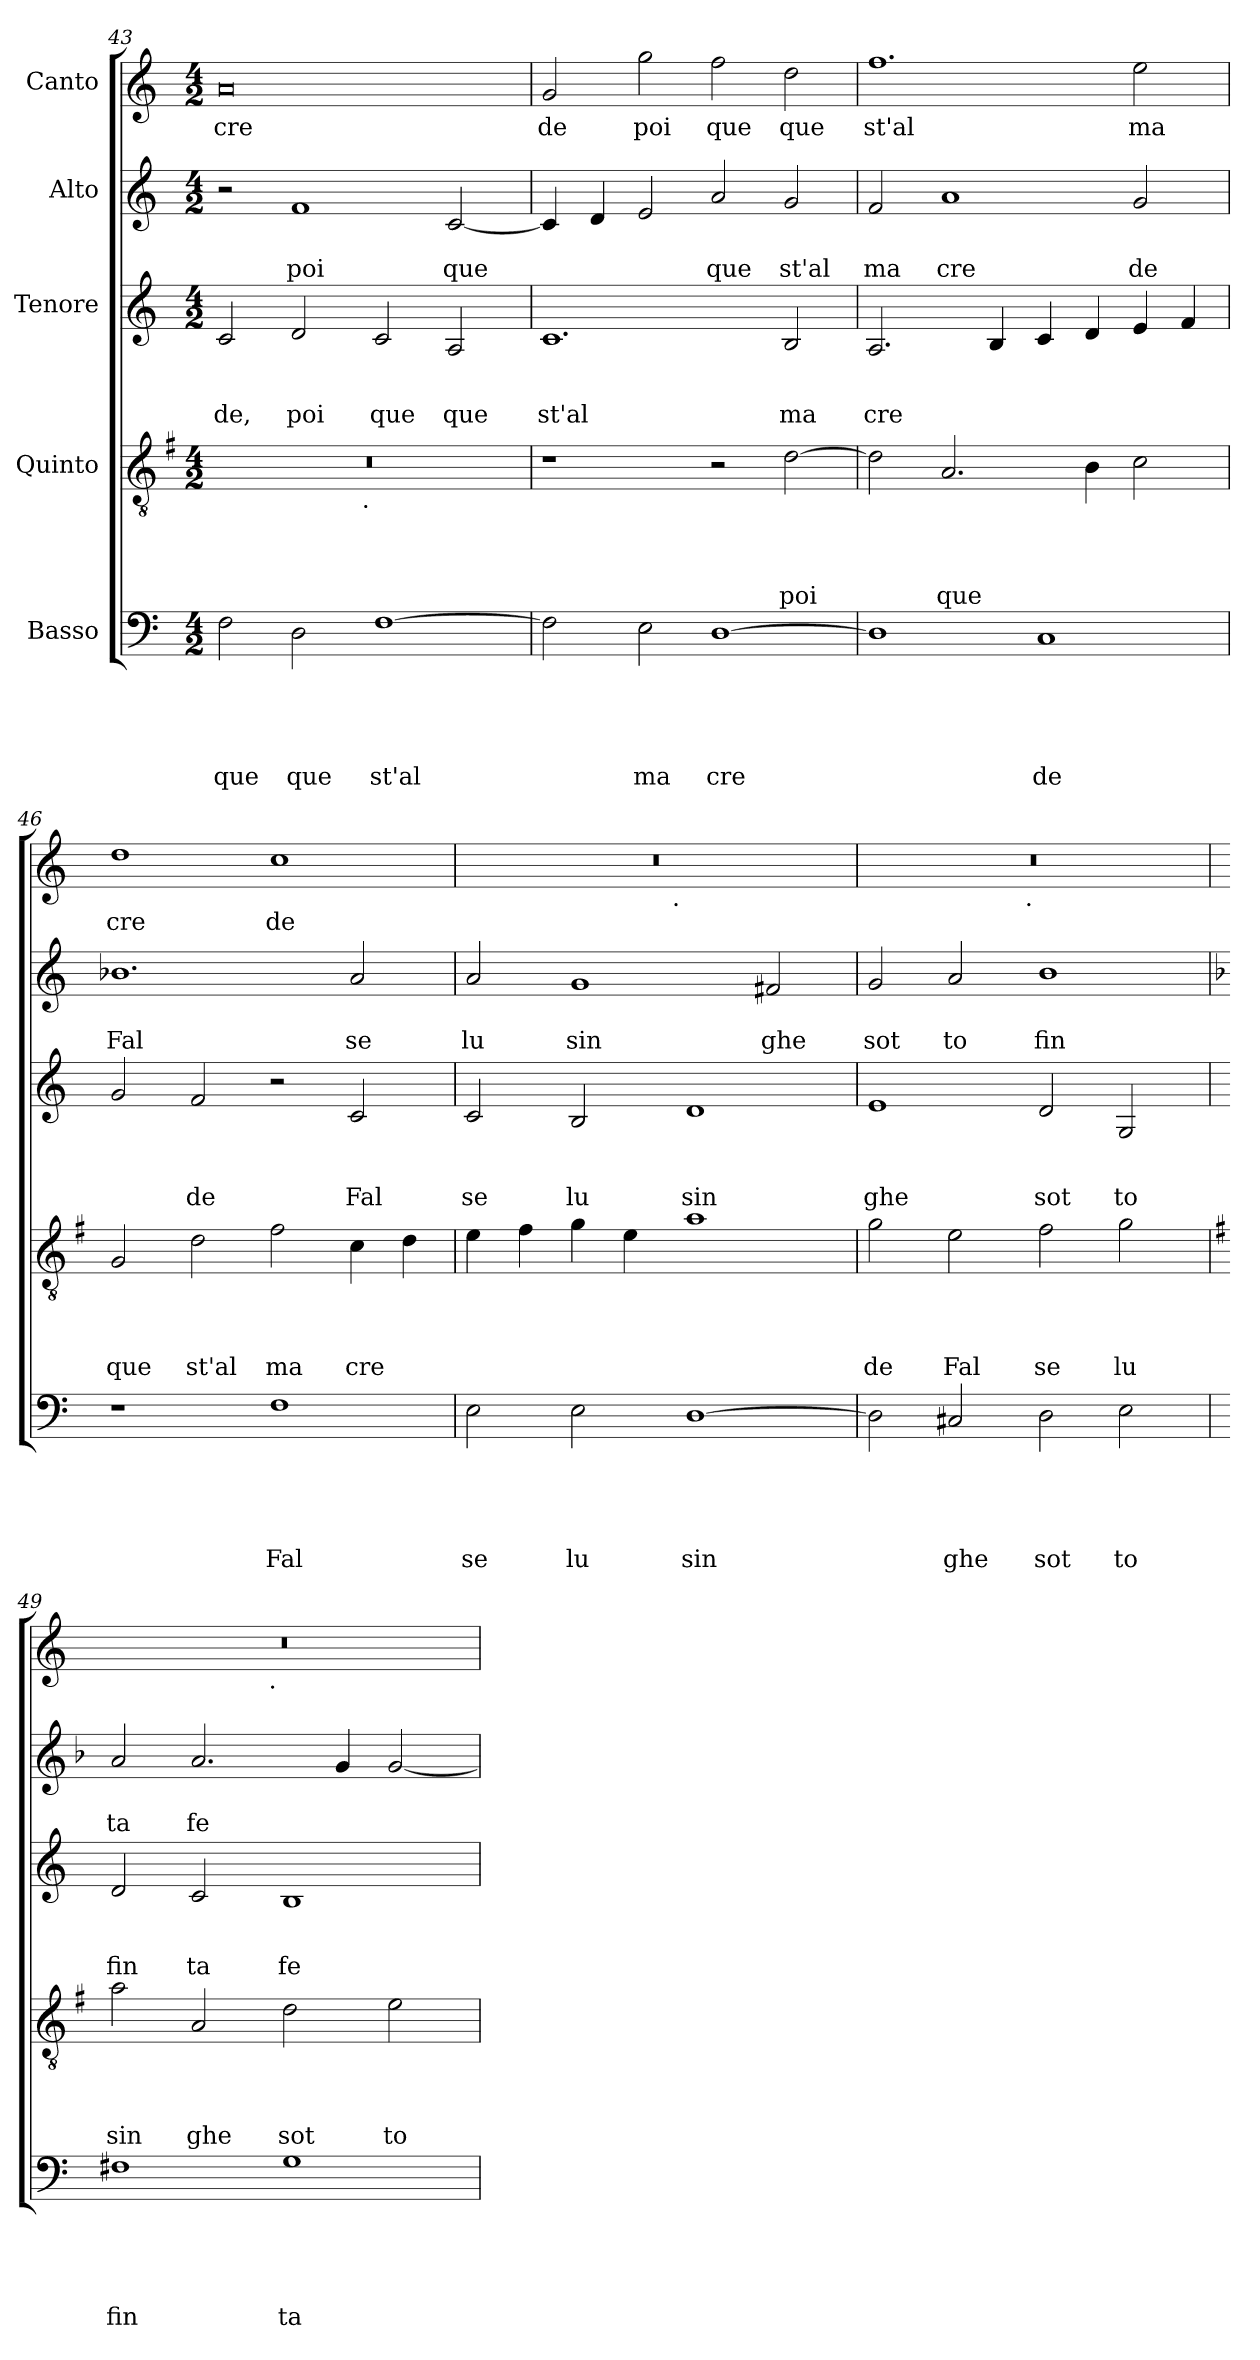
**kern	**text	**text	**text	**text	**text	**kern	**text	**text	**text	**text	**kern	**text	**text	**text	**kern	**text	**text	**kern	**text
*part5	*part5	*part5	*part5	*part5	*part5	*part4	*part4	*part4	*part4	*part4	*part3	*part3	*part3	*part3	*part2	*part2	*part2	*part1	*part1
*staff5	*staff5	*staff5	*staff5	*staff5	*staff5	*staff4	*staff4	*staff4	*staff4	*staff4	*staff3	*staff3	*staff3	*staff3	*staff2	*staff2	*staff2	*staff1	*staff1
*I"Basso	*	*	*	*	*	*I"Quinto	*	*	*	*	*I"Tenore	*	*	*	*I"Alto	*	*	*I"Canto	*
!!LO:PB:g=z
*clefF4	*	*	*	*	*	*clefGv2	*	*	*	*	*clefG2	*	*	*	*clefG2	*	*	*clefG2	*
*	*	*	*	*	*	*ITrd-3c-5	*	*	*	*	*	*	*	*	*	*	*	*	*
*k[]	*	*	*	*	*	*k[]	*	*	*	*	*k[]	*	*	*	*k[]	*	*	*k[]	*
*C:	*	*	*	*	*	*C:	*	*	*	*	*C:	*	*	*	*C:	*	*	*C:	*
*M4/2	*	*	*	*	*	*M4/2	*	*	*	*	*M4/2	*	*	*	*M4/2	*	*	*M4/2	*
=43	=43	=43	=43	=43	=43	=43	=43	=43	=43	=43	=43	=43	=43	=43	=43	=43	=43	=43	=43
!	!	!	!	!	!LO:LY:b	!	!	!	!	!	!	!	!	!LO:LY:b	!	!	!	!	!LO:LY:b
*	*	*	*	*	*	*^	*	*	*	*	*	*	*	*	*	*	*	*	*
2F\	.	.	.	.	que	0r	2ryy	.	.	.	.	2c/	.	.	-de,	2r	.	.	0a	cre
!	!	!	!	!	!LO:LY:b	!	!	!	!	!	!	!	!	!	!LO:LY:b	!	!	!LO:LY:b	!	!
2D\	.	.	.	.	que	.	4...ryy	.	.	.	.	2d/	.	.	poi	1f	.	poi	.	.
!	!	!	!	!	!	!	!LO:TX:b:t=.	!	!	!	!	!	!	!	!	!	!	!	!	!
.	.	.	.	.	.	.	1ryy	.	.	.	.	.	.	.	.	.	.	.	.	.
!	!	!	!	!	!LO:LY:b	!	!	!	!	!	!	!	!	!	!LO:LY:b	!	!	!	!	!
[>1F	.	.	.	.	st'al	.	.	.	.	.	.	2c/	.	.	que	.	.	.	.	.
!	!	!	!	!	!	!	!	!	!	!	!	!	!	!	!LO:LY:b	!	!	!LO:LY:b	!	!
.	.	.	.	.	.	.	.	.	.	.	.	2A/	.	.	que	[<2c/	.	que	.	.
.	.	.	.	.	.	.	32ryy	.	.	.	.	.	.	.	.	.	.	.	.	.
=44	=44	=44	=44	=44	=44	=44	=44	=44	=44	=44	=44	=44	=44	=44	=44	=44	=44	=44	=44	=44
!	!	!	!	!	!	!	!	!	!	!	!	!	!	!	!LO:LY:b	!	!	!	!	!LO:LY:b
*	*	*	*	*	*	*v	*v	*	*	*	*	*	*	*	*	*	*	*	*	*
2F\]	.	.	.	.	.	1r	.	.	.	.	1.c	.	.	st'al	4c/]	.	.	2g/	de
.	.	.	.	.	.	.	.	.	.	.	.	.	.	.	4d/	.	.	.	.
!	!	!	!	!	!LO:LY:b	!	!	!	!	!	!	!	!	!	!	!	!	!	!LO:LY:b
2E\	.	.	.	.	ma	.	.	.	.	.	.	.	.	.	2e/	.	.	2gg\	poi
!	!	!	!	!	!LO:LY:b	!	!	!	!	!	!	!	!	!	!	!	!LO:LY:b	!	!LO:LY:b
[>1D	.	.	.	.	cre	2r	.	.	.	.	.	.	.	.	2a/	.	que	2ff\	que
!	!	!	!	!	!	!	!	!	!	!LO:LY:b	!	!	!	!LO:LY:b	!	!	!LO:LY:b	!	!LO:LY:b
.	.	.	.	.	.	[>2g\	.	.	.	poi	2B/	.	.	ma	2g/	.	st'al	2dd\	que
=45	=45	=45	=45	=45	=45	=45	=45	=45	=45	=45	=45	=45	=45	=45	=45	=45	=45	=45	=45
!	!	!	!	!	!	!	!	!	!	!	!	!	!	!LO:LY:b	!	!	!LO:LY:b	!	!LO:LY:b
1D]	.	.	.	.	.	2g\]	.	.	.	.	2.A/	.	.	cre	2f/	.	ma	1.ff	st'al
!	!	!	!	!	!	!	!	!	!	!LO:LY:b	!	!	!	!	!	!	!LO:LY:b	!	!
.	.	.	.	.	.	2.d/	.	.	.	que	.	.	.	.	1a	.	cre	.	.
.	.	.	.	.	.	.	.	.	.	.	4B/	.	.	.	.	.	.	.	.
!	!	!	!	!	!LO:LY:b	!	!	!	!	!	!	!	!	!	!	!	!	!	!
1C	.	.	.	.	de	.	.	.	.	.	4c/	.	.	.	.	.	.	.	.
.	.	.	.	.	.	4e\	.	.	.	.	4d/	.	.	.	.	.	.	.	.
!	!	!	!	!	!	!	!	!	!	!	!	!	!	!	!	!	!LO:LY:b	!	!LO:LY:b
.	.	.	.	.	.	2f\	.	.	.	.	4e/	.	.	.	2g/	.	de	2ee\	ma
.	.	.	.	.	.	.	.	.	.	.	4f/	.	.	.	.	.	.	.	.
=46	=46	=46	=46	=46	=46	=46	=46	=46	=46	=46	=46	=46	=46	=46	=46	=46	=46	=46	=46
!	!	!	!	!	!	!	!	!	!	!LO:LY:b	!	!	!	!	!	!	!LO:LY:b	!	!LO:LY:b
1r	.	.	.	.	.	2c/	.	.	.	que	2g/	.	.	.	1.b-X	.	Fal	1dd	cre
!	!	!	!	!	!	!	!	!	!	!LO:LY:b	!	!	!	!LO:LY:b	!	!	!	!	!
.	.	.	.	.	.	2g\	.	.	.	st'al	2f/	.	.	de	.	.	.	.	.
!	!	!	!	!	!LO:LY:b	!	!	!	!	!LO:LY:b	!	!	!	!	!	!	!	!	!LO:LY:b
1F	.	.	.	.	Fal	2b\	.	.	.	ma	2r	.	.	.	.	.	.	1cc	de
!	!	!	!	!	!	!	!	!	!	!LO:LY:b	!	!	!	!LO:LY:b	!	!	!LO:LY:b	!	!
.	.	.	.	.	.	4f\	.	.	.	cre	2c/	.	.	Fal	2a/	.	se	.	.
.	.	.	.	.	.	4g\	.	.	.	.	.	.	.	.	.	.	.	.	.
=47	=47	=47	=47	=47	=47	=47	=47	=47	=47	=47	=47	=47	=47	=47	=47	=47	=47	=47	=47
!	!	!	!	!	!LO:LY:b	!	!	!	!	!	!	!	!	!LO:LY:b	!	!	!LO:LY:b	!	!
*	*	*	*	*	*	*	*	*	*	*	*	*	*	*	*	*	*	*^	*
2E\	.	.	.	.	se	4a\	.	.	.	.	2c/	.	.	se	2a/	.	lu	0r	2ryy	.
.	.	.	.	.	.	4b\	.	.	.	.	.	.	.	.	.	.	.	.	.	.
!	!	!	!	!	!LO:LY:b	!	!	!	!	!	!	!	!	!LO:LY:b	!	!	!LO:LY:b	!	!	!
2E\	.	.	.	.	lu	4cc\	.	.	.	.	2B/	.	.	lu	1g	.	sin	.	4...ryy	.
.	.	.	.	.	.	4a\	.	.	.	.	.	.	.	.	.	.	.	.	.	.
!	!	!	!	!	!	!	!	!	!	!	!	!	!	!	!	!	!	!	!LO:TX:b:t=.	!
.	.	.	.	.	.	.	.	.	.	.	.	.	.	.	.	.	.	.	1ryy	.
!	!	!	!	!	!LO:LY:b	!	!	!	!	!	!	!	!	!LO:LY:b	!	!	!	!	!	!
[>1D	.	.	.	.	sin	1dd	.	.	.	.	1d	.	.	sin	.	.	.	.	.	.
!	!	!	!	!	!	!	!	!	!	!	!	!	!	!	!	!	!LO:LY:b	!	!	!
.	.	.	.	.	.	.	.	.	.	.	.	.	.	.	2f#X/	.	ghe	.	.	.
.	.	.	.	.	.	.	.	.	.	.	.	.	.	.	.	.	.	.	32ryy	.
=48	=48	=48	=48	=48	=48	=48	=48	=48	=48	=48	=48	=48	=48	=48	=48	=48	=48	=48	=48	=48
!	!	!	!	!	!	!	!	!	!	!LO:LY:b	!	!	!	!LO:LY:b	!	!	!LO:LY:b	!	!	!
2D\]	.	.	.	.	.	2cc\	.	.	.	de	1e	.	.	ghe	2g/	.	sot	0r	2ryy	.
!	!	!	!	!	!LO:LY:b	!	!	!	!	!LO:LY:b	!	!	!	!	!	!	!LO:LY:b	!	!	!
2C#X/	.	.	.	.	ghe	2a\	.	.	.	Fal	.	.	.	.	2a/	.	to	.	4...ryy	.
!	!	!	!	!	!	!	!	!	!	!	!	!	!	!	!	!	!	!	!LO:TX:b:t=.	!
.	.	.	.	.	.	.	.	.	.	.	.	.	.	.	.	.	.	.	1ryy	.
!	!	!	!	!	!LO:LY:b	!	!	!	!	!LO:LY:b	!	!	!	!LO:LY:b	!	!	!LO:LY:b	!	!	!
2D\	.	.	.	.	sot	2b\	.	.	.	se	2d/	.	.	sot	1b	.	fin	.	.	.
!	!	!	!	!	!LO:LY:b	!	!	!	!	!LO:LY:b	!	!	!	!LO:LY:b	!	!	!	!	!	!
2E\	.	.	.	.	to	2cc\	.	.	.	lu	2G/	.	.	to	.	.	.	.	.	.
.	.	.	.	.	.	.	.	.	.	.	.	.	.	.	.	.	.	.	32ryy	.
=49	=49	=49	=49	=49	=49	=49	=49	=49	=49	=49	=49	=49	=49	=49	=49	=49	=49	=49	=49	=49
*	*	*	*	*	*	*	*	*	*	*	*	*	*	*	*k[b-]	*	*	*	*	*
*	*	*	*	*	*	*	*	*	*	*	*	*	*	*	*F:	*	*	*	*	*
!	!	!	!	!	!LO:LY:b	!	!	!	!	!LO:LY:b	!	!	!	!LO:LY:b	!	!	!LO:LY:b	!	!	!
1F#X	.	.	.	.	fin	2dd\	.	.	.	sin	2d/	.	.	fin	2a/	.	ta	0r	2ryy	.
!	!	!	!	!	!	!	!	!	!	!LO:LY:b	!	!	!	!LO:LY:b	!	!	!LO:LY:b	!	!	!
.	.	.	.	.	.	2d/	.	.	.	ghe	2c/	.	.	ta	2.a/	.	fe	.	4...ryy	.
!	!	!	!	!	!	!	!	!	!	!	!	!	!	!	!	!	!	!	!LO:TX:b:t=.	!
.	.	.	.	.	.	.	.	.	.	.	.	.	.	.	.	.	.	.	1ryy	.
!	!	!	!	!	!LO:LY:b	!	!	!	!	!LO:LY:b	!	!	!	!LO:LY:b	!	!	!	!	!	!
1G	.	.	.	.	ta	2g\	.	.	.	sot	1B	.	.	fe	.	.	.	.	.	.
.	.	.	.	.	.	.	.	.	.	.	.	.	.	.	4g/	.	.	.	.	.
!	!	!	!	!	!	!	!	!	!	!LO:LY:b	!	!	!	!	!	!	!	!	!	!
.	.	.	.	.	.	2a\	.	.	.	to	.	.	.	.	[<2g/	.	.	.	.	.
.	.	.	.	.	.	.	.	.	.	.	.	.	.	.	.	.	.	.	32ryy	.
*	*	*	*	*	*	*	*	*	*	*	*	*	*	*	*	*	*	*v	*v	*
=	=	=	=	=	=	=	=	=	=	=	=	=	=	=	=	=	=	=	=
*-	*-	*-	*-	*-	*-	*-	*-	*-	*-	*-	*-	*-	*-	*-	*-	*-	*-	*-	*-
